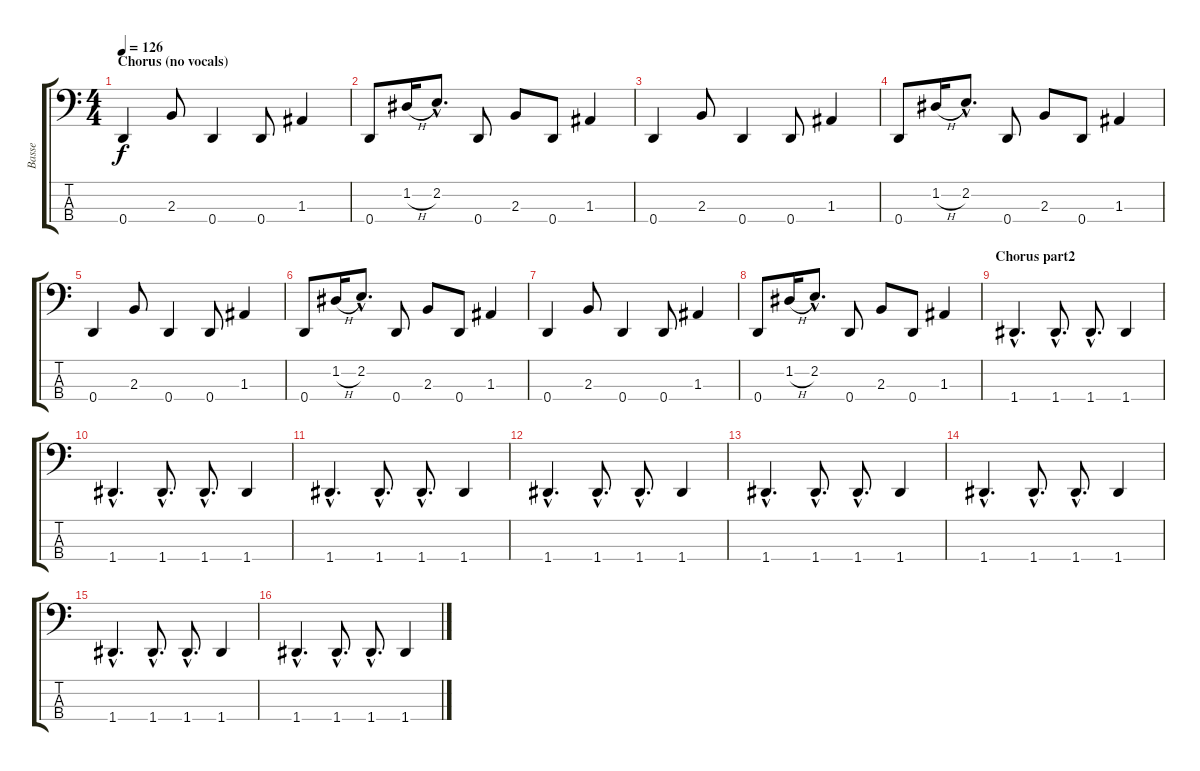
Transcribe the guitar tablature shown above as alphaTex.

\track ("Basse" "Basse") {instrument electricbasspick}
\staff {score tabs}
\tuning (G2 D2 A1 D1) {hide}
\ts (4 4)
\section ("" "Chorus (no vocals)")
\tempo 126
\clef f4
\ks c
0.4.4{dy f} 2.3.8 0.4.4 0.4.8 1.3.4 |
0.4.8 1.2{h}.16 2.2{hac}.8{d} 0.4.8 2.3.8 0.4.8 1.3.4 |
0.4.4 2.3.8 0.4.4 0.4.8 1.3.4 |
0.4.8 1.2{h}.16 2.2{hac}.8{d} 0.4.8 2.3.8 0.4.8 1.3.4 |
0.4.4 2.3.8 0.4.4 0.4.8 1.3.4 |
0.4.8 1.2{h}.16 2.2{hac}.8{d} 0.4.8 2.3.8 0.4.8 1.3.4 |
0.4.4 2.3.8 0.4.4 0.4.8 1.3.4 |
0.4.8 1.2{h}.16 2.2{hac}.8{d} 0.4.8 2.3.8 0.4.8 1.3.4 |
\section ("" "Chorus part2")
1.4{hac}.4{d} 1.4{hac}.8{d} 1.4{hac}.8{d} 1.4.4 |
1.4{hac}.4{d} 1.4{hac}.8{d} 1.4{hac}.8{d} 1.4.4 |
1.4{hac}.4{d} 1.4{hac}.8{d} 1.4{hac}.8{d} 1.4.4 |
1.4{hac}.4{d} 1.4{hac}.8{d} 1.4{hac}.8{d} 1.4.4 |
1.4{hac}.4{d} 1.4{hac}.8{d} 1.4{hac}.8{d} 1.4.4 |
1.4{hac}.4{d} 1.4{hac}.8{d} 1.4{hac}.8{d} 1.4.4 |
1.4{hac}.4{d} 1.4{hac}.8{d} 1.4{hac}.8{d} 1.4.4 |
1.4{hac}.4{d} 1.4{hac}.8{d} 1.4{hac}.8{d} 1.4.4
